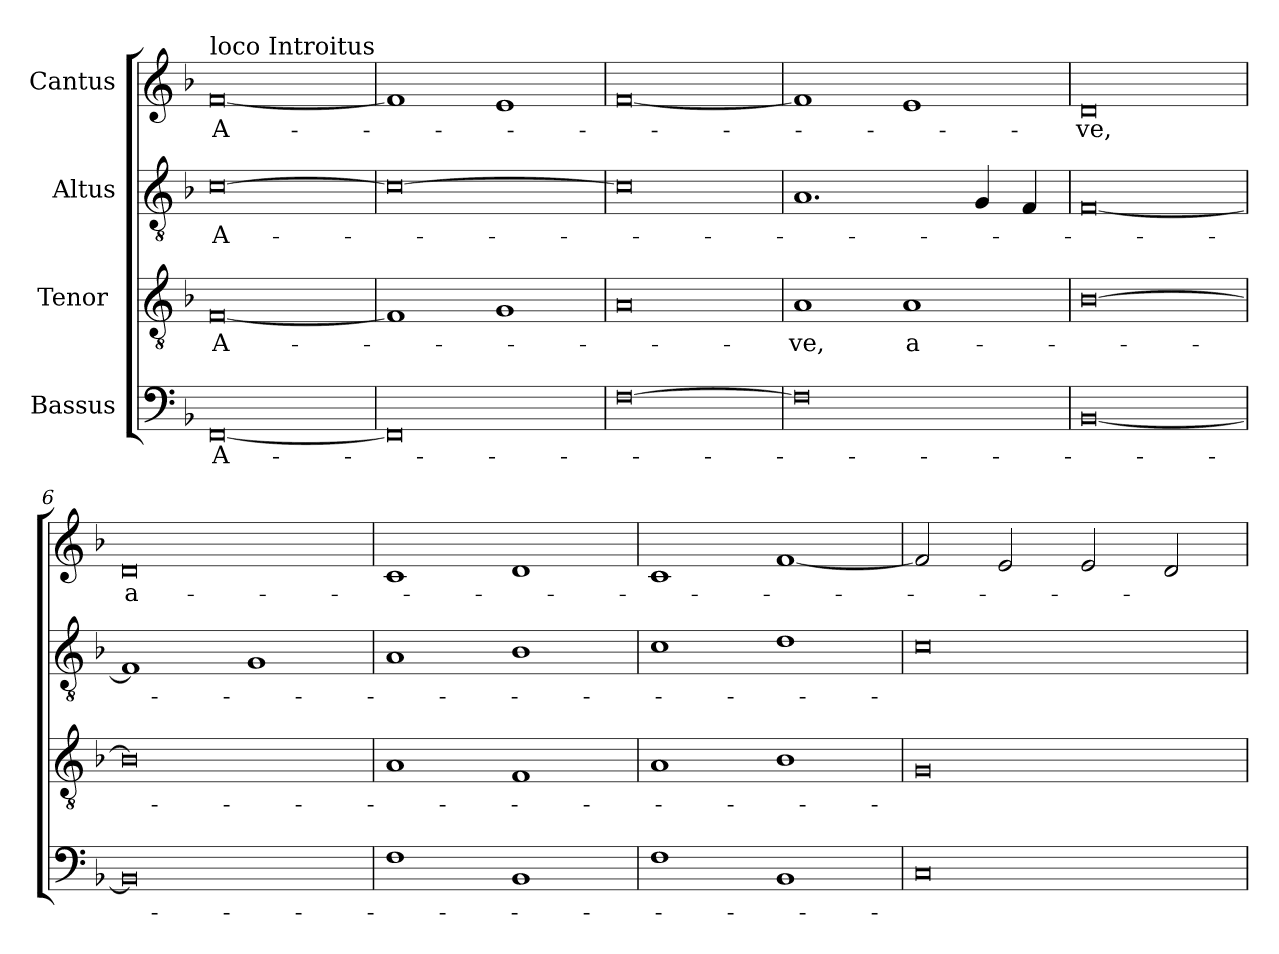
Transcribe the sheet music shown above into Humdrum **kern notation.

**kern	**text	**kern	**text	**kern	**text	**kern	**text
*part4	*part4	*part3	*part3	*part2	*part2	*part1	*part1
*staff4	*staff4	*staff3	*staff3	*staff2	*staff2	*staff1	*staff1
*I"Bassus	*	*I"Tenor 	*	*I"Altus	*	*I"Cantus	*
*clefF4	*	*clefGv2	*	*clefGv2	*	*clefG2	*
*k[b-]	*	*k[b-]	*	*k[b-]	*	*k[b-]	*
*F:	*	*F:	*	*F:	*	*F:	*
=1	=1	=1	=1	=1	=1	=1	=1
!	!	!	!	!	!	!LO:TX:a:t=loco Introitus	!
[0FF/	A-	[0F/	A-	[0c\	A-	[0f/	A-
=2	=2	=2	=2	=2	=2	=2	=2
0FF/]	.	1F/]	.	0c\_	.	1f/]	.
.	.	1G/	.	.	.	1e/	.
=3	=3	=3	=3	=3	=3	=3	=3
[0F\	.	0A/	.	0c\]	.	[0f/	.
=4	=4	=4	=4	=4	=4	=4	=4
0F\]	.	1A/	-ve,	1.A/	.	1f/]	.
!	!	!	!LO:LY:i	!	!	!	!
.	.	1A/	a-	.	.	1e/	.
.	.	.	.	4G/	.	.	.
.	.	.	.	4F/	.	.	.
=5	=5	=5	=5	=5	=5	=5	=5
[0BB-/	.	[0B-\	.	[0F/	.	0d/	-ve,
=6	=6	=6	=6	=6	=6	=6	=6
!	!	!	!	!	!	!	!LO:LY:i
0BB-/]	.	0B-\]	.	1F/]	.	0d/	a-
.	.	.	.	1G/	.	.	.
!!LO:LB:g=z
=7	=7	=7	=7	=7	=7	=7	=7
1F\	.	1A/	.	1A/	.	1c/	.
1BB-/	.	1F/	.	1B-\	.	1d/	.
=8	=8	=8	=8	=8	=8	=8	=8
1F\	.	1A/	.	1c\	.	1c/	.
1BB-/	.	1B-\	.	1d\	.	[1f/	.
=9	=9	=9	=9	=9	=9	=9	=9
0C/	.	0G/	.	0c\	.	2f/]	.
.	.	.	.	.	.	2e/	.
.	.	.	.	.	.	2e/	.
.	.	.	.	.	.	2d/	.
=	=	=	=	=	=	=	=
*-	*-	*-	*-	*-	*-	*-	*-
